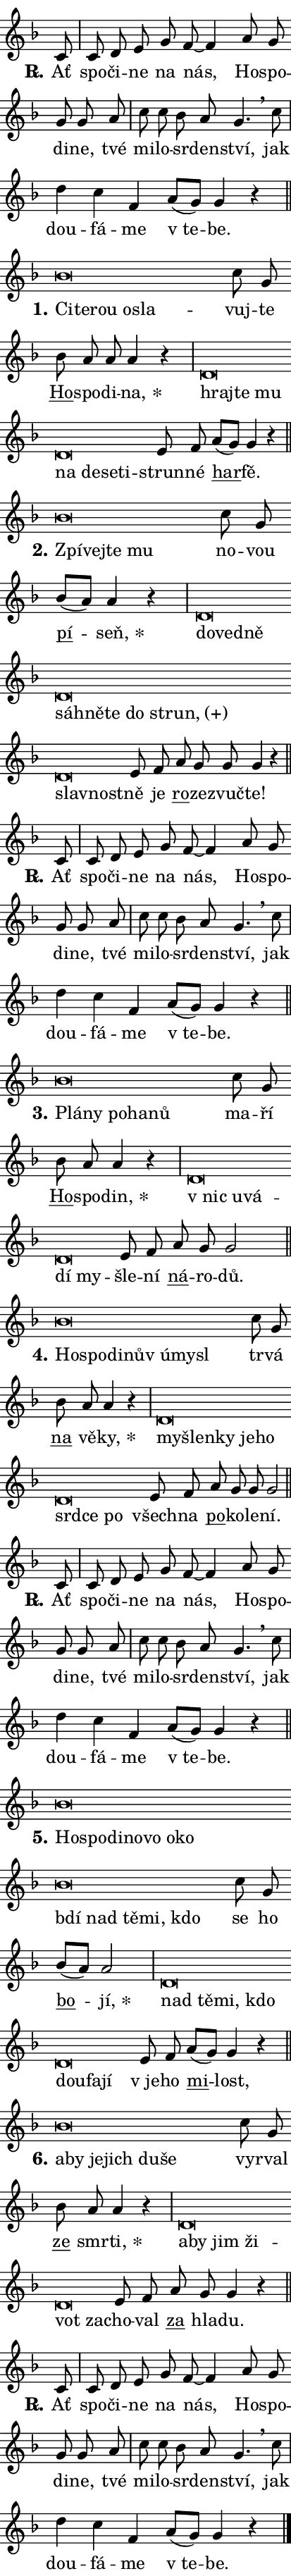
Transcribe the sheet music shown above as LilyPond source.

\version "2.24.0"
\header { tagline = "" }
\paper {
  indent = 0\cm
  top-margin = 0\cm
  right-margin = 0\cm
  bottom-margin = 0\cm
  left-margin = 0\cm
  paper-width = 7\cm
  page-breaking = #ly:one-page-breaking
  system-system-spacing.basic-distance = #11
  score-system-spacing.basic-distance = #11
  ragged-last = ##f
}


%% Author: Thomas Morley
%% https://lists.gnu.org/archive/html/lilypond-user/2020-05/msg00002.html
#(define (line-position grob)
"Returns position of @var[grob} in current system:
   @code{'start}, if at first time-step
   @code{'end}, if at last time-step
   @code{'middle} otherwise
"
  (let* ((col (ly:item-get-column grob))
         (ln (ly:grob-object col 'left-neighbor))
         (rn (ly:grob-object col 'right-neighbor))
         (col-to-check-left (if (ly:grob? ln) ln col))
         (col-to-check-right (if (ly:grob? rn) rn col))
         (break-dir-left
           (and
             (ly:grob-property col-to-check-left 'non-musical #f)
             (ly:item-break-dir col-to-check-left)))
         (break-dir-right
           (and
             (ly:grob-property col-to-check-right 'non-musical #f)
             (ly:item-break-dir col-to-check-right))))
        (cond ((eqv? 1 break-dir-left) 'start)
              ((eqv? -1 break-dir-right) 'end)
              (else 'middle))))

#(define (tranparent-at-line-position vctor)
  (lambda (grob)
  "Relying on @code{line-position} select the relevant enry from @var{vctor}.
Used to determine transparency,"
    (case (line-position grob)
      ((end) (not (vector-ref vctor 0)))
      ((middle) (not (vector-ref vctor 1)))
      ((start) (not (vector-ref vctor 2))))))

noteHeadBreakVisibility =
#(define-music-function (break-visibility)(vector?)
"Makes @code{NoteHead}s transparent relying on @var{break-visibility}"
#{
  \override NoteHead.transparent =
    #(tranparent-at-line-position break-visibility)
#})

#(define delete-ledgers-for-transparent-note-heads
  (lambda (grob)
    "Reads whether a @code{NoteHead} is transparent.
If so this @code{NoteHead} is removed from @code{'note-heads} from
@var{grob}, which is supposed to be @code{LedgerLineSpanner}.
As a result ledgers are not printed for this @code{NoteHead}"
    (let* ((nhds-array (ly:grob-object grob 'note-heads))
           (nhds-list
             (if (ly:grob-array? nhds-array)
                 (ly:grob-array->list nhds-array)
                 '()))
           ;; Relies on the transparent-property being done before
           ;; Staff.LedgerLineSpanner.after-line-breaking is executed.
           ;; This is fragile ...
           (to-keep
             (remove
               (lambda (nhd)
                 (ly:grob-property nhd 'transparent #f))
               nhds-list)))
      ;; TODO find a better method to iterate over grob-arrays, similiar
      ;; to filter/remove etc for lists
      ;; For now rebuilt from scratch
      (set! (ly:grob-object grob 'note-heads)  '())
      (for-each
        (lambda (nhd)
          (ly:pointer-group-interface::add-grob grob 'note-heads nhd))
        to-keep))))

hideNotes = {
  \noteHeadBreakVisibility #begin-of-line-visible
}
unHideNotes = {
  \noteHeadBreakVisibility #all-visible
}

% work-around for resetting accidentals
% https://lilypond.org/doc/v2.23/Documentation/notation/displaying-rhythms#unmetered-music
cadenzaMeasure = {
  \cadenzaOff
  \partial 1024 s1024
  \cadenzaOn
}

#(define-markup-command (accent layout props text) (markup?)
  "Underline accented syllable"
  (interpret-markup layout props
    #{\markup \override #'(offset . 4.3) \underline { #text }#}))

responsum = \markup \concat {
  "R" \hspace #-1.05 \path #0.1 #'((moveto 0 0.07) (lineto 0.9 0.8)) \hspace #0.05 "."
}

\layout {
    \context {
        \Staff
        \remove "Time_signature_engraver"
        \override LedgerLineSpanner.after-line-breaking = #delete-ledgers-for-transparent-note-heads
    }
    \context {
        \Voice {
            \override NoteHead.output-attributes = #'((class . "notehead"))
            \override Hairpin.height = #0.55
        }
    }
    \context {
        \Lyrics {
            \override StanzaNumber.output-attributes = #'((class . "stanzanumber"))
            \override LyricSpace.minimum-distance = #0.9
            \override LyricText.font-name = #"TeX Gyre Schola"
            \override LyricText.font-size = 1
            \override StanzaNumber.font-name = #"TeX Gyre Schola Bold"
            \override StanzaNumber.font-size = 1
        }
    }
}

% magnetic-lyrics.ily
%
%   written by
%     Jean Abou Samra <jean@abou-samra.fr>
%     Werner Lemberg <wl@gnu.org>
%
%   adapted by
%     Jiri Hon <jiri.hon@gmail.com>
%
% Version 2022-Apr-15

% https://www.mail-archive.com/lilypond-user@gnu.org/msg149350.html

#(define (Left_hyphen_pointer_engraver context)
   "Collect syllable-hyphen-syllable occurrences in lyrics and store
them in properties.  This engraver only looks to the left.  For
example, if the lyrics input is @code{foo -- bar}, it does the
following.

@itemize @bullet
@item
Set the @code{text} property of the @code{LyricHyphen} grob between
@q{foo} and @q{bar} to @code{foo}.

@item
Set the @code{left-hyphen} property of the @code{LyricText} grob with
text @q{foo} to the @code{LyricHyphen} grob between @q{foo} and
@q{bar}.
@end itemize

Use this auxiliary engraver in combination with the
@code{lyric-@/text::@/apply-@/magnetic-@/offset!} hook."
   (let ((hyphen #f)
         (text #f))
     (make-engraver
      (acknowledgers
       ((lyric-syllable-interface engraver grob source-engraver)
        (set! text grob)))
      (end-acknowledgers
       ((lyric-hyphen-interface engraver grob source-engraver)
        ;(when (not (grob::has-interface grob 'lyric-space-interface))
          (set! hyphen grob)));)
      ((stop-translation-timestep engraver)
       (when (and text hyphen)
         (ly:grob-set-object! text 'left-hyphen hyphen))
       (set! text #f)
       (set! hyphen #f)))))

#(define (lyric-text::apply-magnetic-offset! grob)
   "If the space between two syllables is less than the value in
property @code{LyricText@/.details@/.squash-threshold}, move the right
syllable to the left so that it gets concatenated with the left
syllable.

Use this function as a hook for
@code{LyricText@/.after-@/line-@/breaking} if the
@code{Left_@/hyphen_@/pointer_@/engraver} is active."
   (let ((hyphen (ly:grob-object grob 'left-hyphen #f)))
     (when hyphen
       (let ((left-text (ly:spanner-bound hyphen LEFT)))
         (when (grob::has-interface left-text 'lyric-syllable-interface)
           (let* ((common (ly:grob-common-refpoint grob left-text X))
                  (this-x-ext (ly:grob-extent grob common X))
                  (left-x-ext
                   (begin
                     ;; Trigger magnetism for left-text.
                     (ly:grob-property left-text 'after-line-breaking)
                     (ly:grob-extent left-text common X)))
                  ;; `delta` is the gap width between two syllables.
                  (delta (- (interval-start this-x-ext)
                            (interval-end left-x-ext)))
                  (details (ly:grob-property grob 'details))
                  (threshold (assoc-get 'squash-threshold details 0.2)))
             (when (< delta threshold)
               (let* (;; We have to manipulate the input text so that
                      ;; ligatures crossing syllable boundaries are not
                      ;; disabled.  For languages based on the Latin
                      ;; script this is essentially a beautification.
                      ;; However, for non-Western scripts it can be a
                      ;; necessity.
                      (lt (ly:grob-property left-text 'text))
                      (rt (ly:grob-property grob 'text))
                      (is-space (grob::has-interface hyphen 'lyric-space-interface))
                      (space (if is-space " " ""))
                      (space-markup (grob-interpret-markup grob " "))
                      (space-size (interval-length (ly:stencil-extent space-markup X)))
                      (extra-delta (if is-space space-size 0))
                      ;; Append new syllable.
                      (ltrt-space (if (and (string? lt) (string? rt))
                                (string-append lt space rt)
                                (make-concat-markup (list lt space rt))))
                      ;; Right-align `ltrt` to the right side.
                      (ltrt-space-markup (grob-interpret-markup
                               grob
                               (make-translate-markup
                                (cons (interval-length this-x-ext) 0)
                                (make-right-align-markup ltrt-space)))))
                 (begin
                   ;; Don't print `left-text`.
                   (ly:grob-set-property! left-text 'stencil #f)
                   ;; Set text and stencil (which holds all collected
                   ;; syllables so far) and shift it to the left.
                   (ly:grob-set-property! grob 'text ltrt-space)
                   (ly:grob-set-property! grob 'stencil ltrt-space-markup)
                   (ly:grob-translate-axis! grob (- (- delta extra-delta)) X))))))))))


#(define (lyric-hyphen::displace-bounds-first grob)
   ;; Make very sure this callback isn't triggered too early.
   (let ((left (ly:spanner-bound grob LEFT))
         (right (ly:spanner-bound grob RIGHT)))
     (ly:grob-property left 'after-line-breaking)
     (ly:grob-property right 'after-line-breaking)
     (ly:lyric-hyphen::print grob)))

squashThreshold = #0.4

\layout {
  \context {
    \Lyrics
    \consists #Left_hyphen_pointer_engraver
    \override LyricText.after-line-breaking =
      #lyric-text::apply-magnetic-offset!
    \override LyricHyphen.stencil = #lyric-hyphen::displace-bounds-first
    \override LyricText.details.squash-threshold = \squashThreshold
    \override LyricHyphen.minimum-distance = 0
    \override LyricHyphen.minimum-length = \squashThreshold
  }
}

squash = \override LyricText.details.squash-threshold = 9999
unSquash = \override LyricText.details.squash-threshold = \squashThreshold

left = \override LyricText.self-alignment-X = #LEFT
unLeft = \revert LyricText.self-alignment-X

starOffset = #(lambda (grob) 
                (let ((x_offset (ly:self-alignment-interface::aligned-on-x-parent grob)))
                  (if (= x_offset 0) 0 (+ x_offset 1.2))))

star = #(define-music-function (syllable)(string?)
"Append star separator at the end of a syllable"
#{
  \once \override LyricText.X-offset = #starOffset
  \lyricmode { \markup {
    #syllable
    \override #'((font-name . "TeX Gyre Schola Bold")) \hspace #0.2 \lower #0.65 \larger "*"
  } }
#})

starAccent = #(define-music-function (syllable)(string?)
"Append star separator at the end of a syllable and make accent"
#{
  \once \override LyricText.X-offset = #starOffset
  \lyricmode { \markup {
    \accent #syllable
    \override #'((font-name . "TeX Gyre Schola Bold")) \hspace #0.2 \lower #0.65 \larger "*"
  } }
#})

breath = #(define-music-function (syllable)(string?)
"Append breathing indicator at the end of a syllable"
#{
  \lyricmode { \markup { #syllable "+" } }
#})

optionalBreath = #(define-music-function (syllable)(string?)
"Append optional breathing indicator at the end of a syllable"
#{
  \lyricmode { \markup { #syllable "(+)" } }
#})


\score {
    <<
        \new Voice = "melody" { \cadenzaOn \key f \major \relative { c'8 \cadenzaMeasure \bar "|" c d e \bar "" g f~ f4 \bar "" a8 g \bar "" g g a \cadenzaMeasure \bar "|" c c \bar "" bes a g4. \breathe c8 \cadenzaMeasure \bar "|" d4 c \bar "" f, a8[( g)] g4 r \cadenzaMeasure \bar "||" \break } }
        \new Lyrics \lyricsto "melody" { \lyricmode { \set stanza = \responsum
Ať spo -- či -- ne na nás, Ho -- spo -- di -- ne, tvé mi -- lo -- sr -- den -- ství, jak dou -- fá -- me "v te" -- be. } }
    >>
    \layout {}
}

\score {
    <<
        \new Voice = "melody" { \cadenzaOn \key f \major \relative { bes'\breve*1/16 \hideNotes \breve*1/16 \bar "" \breve*1/16 \bar "" \breve*1/16 \breve*1/16 \bar "" \unHideNotes c8 g \bar "" bes a a a4 r \cadenzaMeasure \bar "|" d,\breve*1/16 \hideNotes \breve*1/16 \bar "" \breve*1/16 \bar "" \breve*1/16 \bar "" \breve*1/16 \bar "" \breve*1/16 \breve*1/16 \bar "" \unHideNotes e8 f \bar "" a[( g)] g4 r \cadenzaMeasure \bar "||" \break } }
        \new Lyrics \lyricsto "melody" { \lyricmode { \set stanza = "1."
\left Ci -- \squash te -- rou o -- sla -- \unLeft \unSquash vuj -- te \markup \accent Ho -- spo -- di -- \star na, \left hraj -- \squash te mu na de -- se -- ti -- \unLeft \unSquash strun -- né \markup \accent har -- fě. } }
    >>
    \layout {}
}

\score {
    <<
        \new Voice = "melody" { \cadenzaOn \key f \major \relative { bes'\breve*1/16 \hideNotes \breve*1/16 \bar "" \breve*1/16 \breve*1/16 \bar "" \unHideNotes c8 g \bar "" bes[( a)] a4 r \cadenzaMeasure \bar "|" d,\breve*1/16 \hideNotes \breve*1/16 \bar "" \breve*1/16 \bar "" \breve*1/16 \bar "" \breve*1/16 \bar "" \breve*1/16 \bar "" \breve*1/16 \bar "" \breve*1/16 \bar "" \breve*1/16 \breve*1/16 \bar "" \unHideNotes e8 f \bar "" a g g g4 r \cadenzaMeasure \bar "||" \break } }
        \new Lyrics \lyricsto "melody" { \lyricmode { \set stanza = "2."
\left Zpí -- \squash vej -- te mu \unLeft \unSquash no -- vou \markup \accent pí -- \star seň, \left do -- \squash ved -- ně sáh -- ně -- te do \optionalBreath strun, slav -- nost -- \unLeft \unSquash ně je \markup \accent ro -- ze -- zvuč -- te! } }
    >>
    \layout {}
}

\score {
    <<
        \new Voice = "melody" { \cadenzaOn \key f \major \relative { c'8 \cadenzaMeasure \bar "|" c d e \bar "" g f~ f4 \bar "" a8 g \bar "" g g a \cadenzaMeasure \bar "|" c c \bar "" bes a g4. \breathe c8 \cadenzaMeasure \bar "|" d4 c \bar "" f, a8[( g)] g4 r \cadenzaMeasure \bar "||" \break } }
        \new Lyrics \lyricsto "melody" { \lyricmode { \set stanza = \responsum
Ať spo -- či -- ne na nás, Ho -- spo -- di -- ne, tvé mi -- lo -- sr -- den -- ství, jak dou -- fá -- me "v te" -- be. } }
    >>
    \layout {}
}

\score {
    <<
        \new Voice = "melody" { \cadenzaOn \key f \major \relative { bes'\breve*1/16 \hideNotes \breve*1/16 \bar "" \breve*1/16 \bar "" \breve*1/16 \breve*1/16 \bar "" \unHideNotes c8 g \bar "" bes a a4 r \cadenzaMeasure \bar "|" d,\breve*1/16 \hideNotes \breve*1/16 \bar "" \breve*1/16 \bar "" \breve*1/16 \breve*1/16 \bar "" \unHideNotes e8 f \bar "" a g g2 \cadenzaMeasure \bar "||" \break } }
        \new Lyrics \lyricsto "melody" { \lyricmode { \set stanza = "3."
\left Plá -- \squash ny po -- ha -- nů \unLeft \unSquash ma -- ří \markup \accent Ho -- spo -- \star din, \left "v nic" \squash u -- vá -- dí my -- \unLeft \unSquash šle -- ní \markup \accent ná -- ro -- dů. } }
    >>
    \layout {}
}

\score {
    <<
        \new Voice = "melody" { \cadenzaOn \key f \major \relative { bes'\breve*1/16 \hideNotes \breve*1/16 \bar "" \breve*1/16 \bar "" \breve*1/16 \bar "" \breve*1/16 \bar "" \breve*1/16 \breve*1/16 \bar "" \unHideNotes c8 g \bar "" bes a a4 r \cadenzaMeasure \bar "|" d,\breve*1/16 \hideNotes \breve*1/16 \bar "" \breve*1/16 \bar "" \breve*1/16 \bar "" \breve*1/16 \bar "" \breve*1/16 \bar "" \breve*1/16 \breve*1/16 \bar "" \unHideNotes e8 f \bar "" a g g g2 \cadenzaMeasure \bar "||" \break } }
        \new Lyrics \lyricsto "melody" { \lyricmode { \set stanza = "4."
\left Ho -- \squash spo -- di -- nův ú -- my -- sl \unLeft \unSquash tr -- vá \markup \accent na vě -- \star ky, \left my -- \squash šlen -- ky je -- ho srd -- ce po \unLeft \unSquash všech -- na \markup \accent po -- ko -- le -- ní. } }
    >>
    \layout {}
}

\score {
    <<
        \new Voice = "melody" { \cadenzaOn \key f \major \relative { c'8 \cadenzaMeasure \bar "|" c d e \bar "" g f~ f4 \bar "" a8 g \bar "" g g a \cadenzaMeasure \bar "|" c c \bar "" bes a g4. \breathe c8 \cadenzaMeasure \bar "|" d4 c \bar "" f, a8[( g)] g4 r \cadenzaMeasure \bar "||" \break } }
        \new Lyrics \lyricsto "melody" { \lyricmode { \set stanza = \responsum
Ať spo -- či -- ne na nás, Ho -- spo -- di -- ne, tvé mi -- lo -- sr -- den -- ství, jak dou -- fá -- me "v te" -- be. } }
    >>
    \layout {}
}

\score {
    <<
        \new Voice = "melody" { \cadenzaOn \key f \major \relative { bes'\breve*1/16 \hideNotes \breve*1/16 \bar "" \breve*1/16 \bar "" \breve*1/16 \bar "" \breve*1/16 \bar "" \breve*1/16 \bar "" \breve*1/16 \bar "" \breve*1/16 \bar "" \breve*1/16 \bar "" \breve*1/16 \bar "" \breve*1/16 \breve*1/16 \bar "" \unHideNotes c8 g \bar "" bes[( a)] a2 \cadenzaMeasure \bar "|" d,\breve*1/16 \hideNotes \breve*1/16 \bar "" \breve*1/16 \bar "" \breve*1/16 \bar "" \breve*1/16 \bar "" \breve*1/16 \breve*1/16 \bar "" \unHideNotes e8 f \bar "" a[( g)] g4 r \cadenzaMeasure \bar "||" \break } }
        \new Lyrics \lyricsto "melody" { \lyricmode { \set stanza = "5."
\left Ho -- \squash spo -- di -- no -- vo o -- ko bdí nad tě -- mi, kdo \unLeft \unSquash se ho \markup \accent bo -- \star jí, \left nad \squash tě -- mi, kdo dou -- fa -- jí \unLeft \unSquash "v je" -- ho \markup \accent mi -- lost, } }
    >>
    \layout {}
}

\score {
    <<
        \new Voice = "melody" { \cadenzaOn \key f \major \relative { bes'\breve*1/16 \hideNotes \breve*1/16 \bar "" \breve*1/16 \bar "" \breve*1/16 \bar "" \breve*1/16 \breve*1/16 \bar "" \unHideNotes c8 g \bar "" bes a a4 r \cadenzaMeasure \bar "|" d,\breve*1/16 \hideNotes \breve*1/16 \bar "" \breve*1/16 \bar "" \breve*1/16 \bar "" \breve*1/16 \breve*1/16 \bar "" \unHideNotes e8 f \bar "" a g g4 r \cadenzaMeasure \bar "||" \break } }
        \new Lyrics \lyricsto "melody" { \lyricmode { \set stanza = "6."
\left a -- \squash by je -- jich du -- še \unLeft \unSquash vy -- rval \markup \accent ze smr -- \star ti, \left a -- \squash by jim ži -- vot za -- \unLeft \unSquash cho -- val \markup \accent za hla -- du. } }
    >>
    \layout {}
}

\score {
    <<
        \new Voice = "melody" { \cadenzaOn \key f \major \relative { c'8 \cadenzaMeasure \bar "|" c d e \bar "" g f~ f4 \bar "" a8 g \bar "" g g a \cadenzaMeasure \bar "|" c c \bar "" bes a g4. \breathe c8 \cadenzaMeasure \bar "|" d4 c \bar "" f, a8[( g)] g4 r \cadenzaMeasure \bar "||" \break } \bar "|." }
        \new Lyrics \lyricsto "melody" { \lyricmode { \set stanza = \responsum
Ať spo -- či -- ne na nás, Ho -- spo -- di -- ne, tvé mi -- lo -- sr -- den -- ství, jak dou -- fá -- me "v te" -- be. } }
    >>
    \layout {}
}
